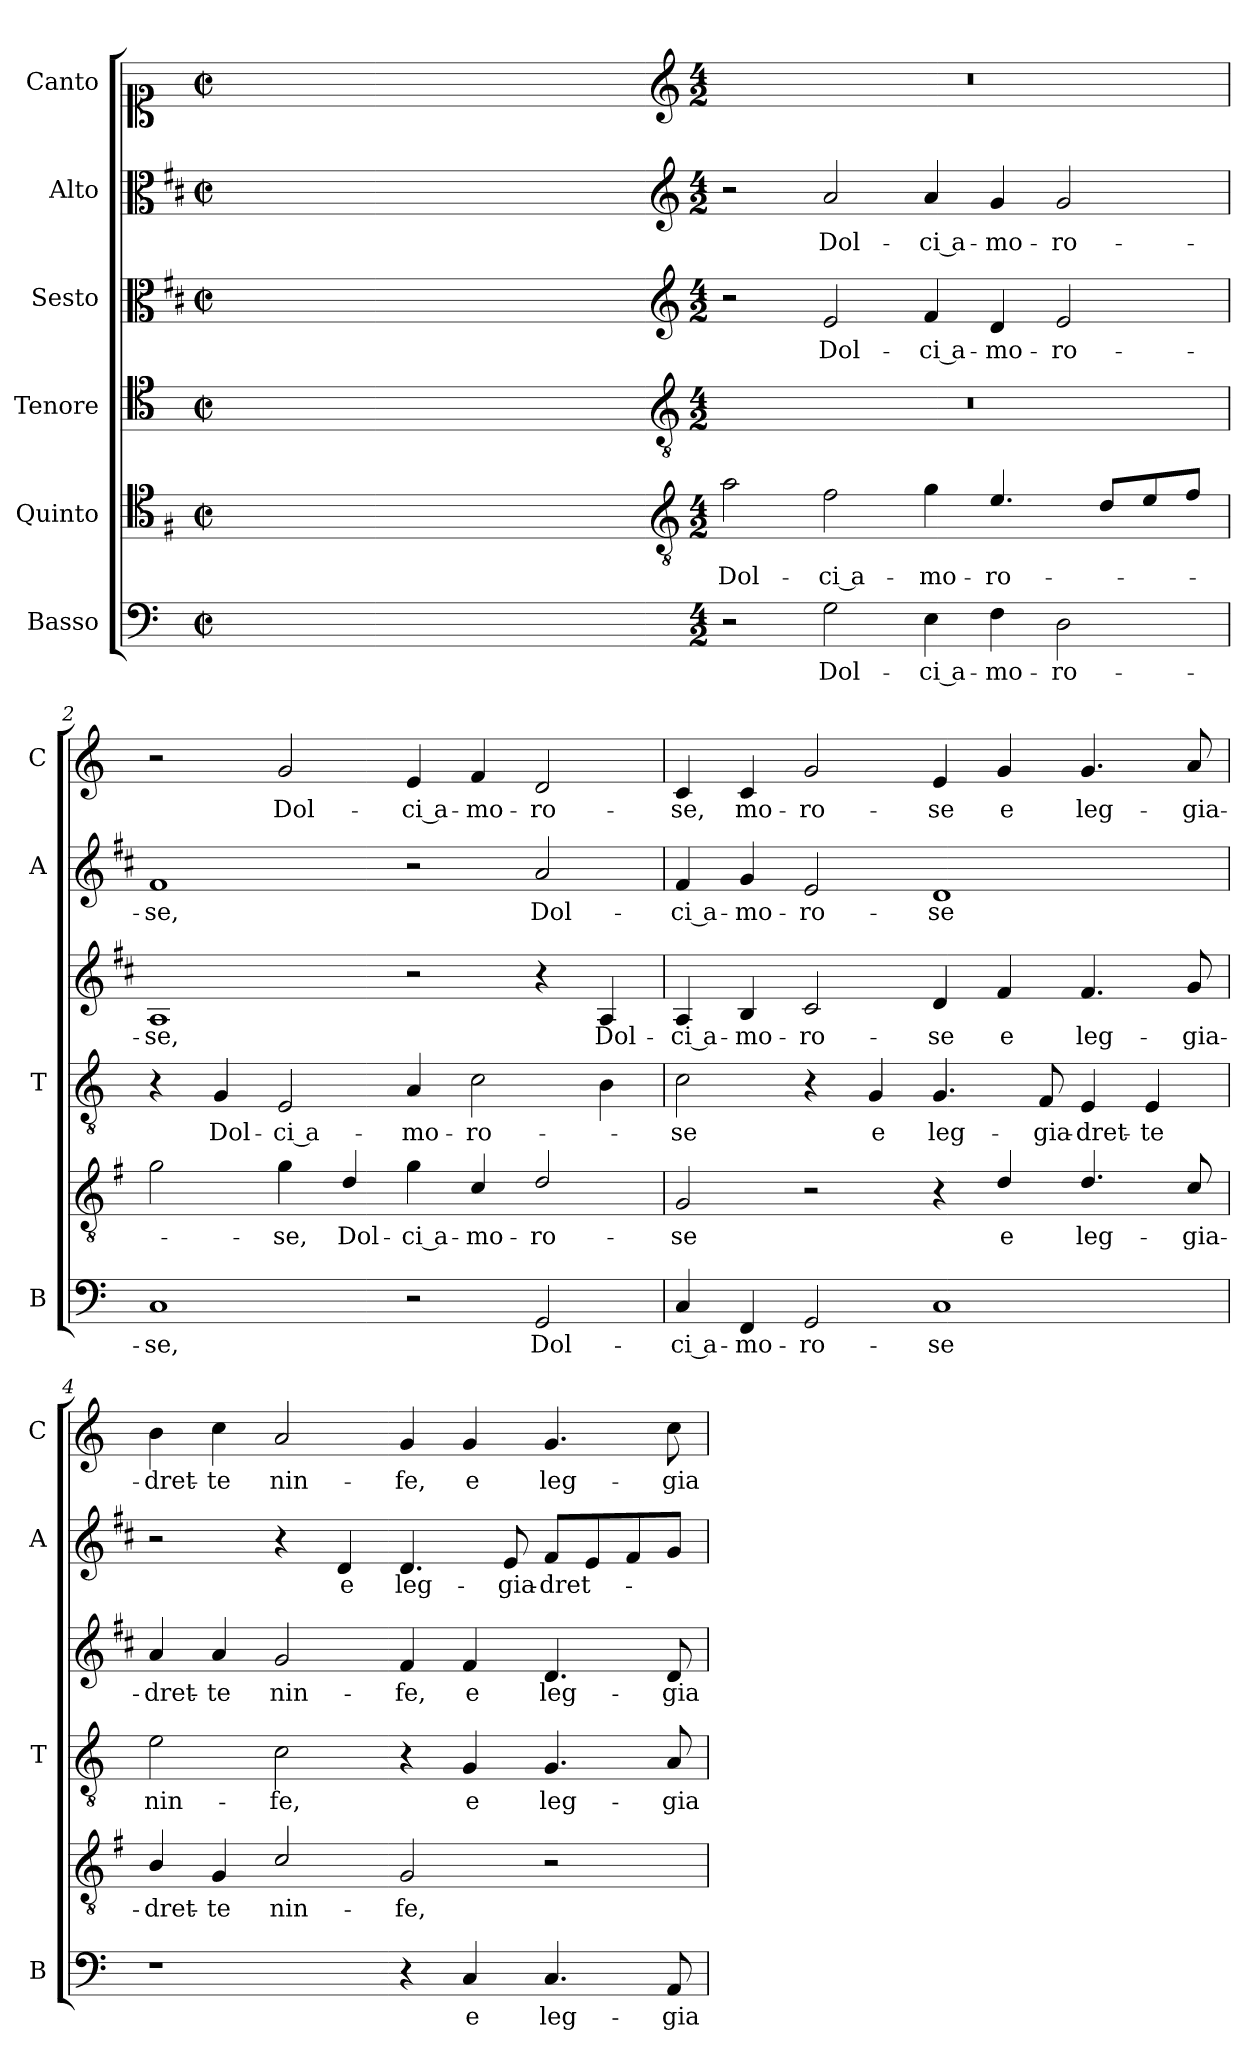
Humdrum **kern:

**kern	**text	**kern	**text	**kern	**text	**kern	**text	**kern	**text	**kern	**text
*part6	*part6	*part5	*part5	*part4	*part4	*part3	*part3	*part2	*part2	*part1	*part1
*staff6	*staff6	*staff5	*staff5	*staff4	*staff4	*staff3	*staff3	*staff2	*staff2	*staff1	*staff1
*I"Basso	*	*I"Quinto	*	*I"Tenore	*	*I"Sesto	*	*I"Alto	*	*I"Canto	*
*I'B	*	*	*	*I'T	*	*	*	*I'A	*	*I'C	*
*clefF4	*	*clefC4	*	*clefC4	*	*clefC3	*	*clefC3	*	*clefC1	*
*	*	*ITrd4c7	*	*	*	*ITrd1c2	*	*ITrd1c2	*	*	*
*k[]	*	*k[]	*	*k[]	*	*k[]	*	*k[]	*	*k[]	*
*C:	*	*C:	*	*C:	*	*C:	*	*C:	*	*C:	*
*M2/2	*	*M2/2	*	*M2/2	*	*M2/2	*	*M2/2	*	*M2/2	*
*met(c|)	*	*met(c|)	*	*met(c|)	*	*met(c|)	*	*met(c|)	*	*met(c|)	*
=	=	=	=	=	=	=	=	=	=	=	=
1ryy	.	1ryy	.	1ryy	.	1ryy	.	1ryy	.	1ryy	.
=1X-	=1X-	=1X-	=1X-	=1X-	=1X-	=1X-	=1X-	=1X-	=1X-	=1X-	=1X-
4ryy	.	4ryy	.	4ryy	.	4ryy	.	4ryy	.	4ryy	.
4ryy	.	4ryy	.	4ryy	.	4ryy	.	4ryy	.	4ryy	.
4ryy	.	4ryy	.	4ryy	.	4ryy	.	4ryy	.	4ryy	.
4ryy	.	4ryy	.	4ryy	.	4ryy	.	4ryy	.	4ryy	.
=1-	=1-	=1-	=1-	=1-	=1-	=1-	=1-	=1-	=1-	=1-	=1-
*	*	*clefGv2	*	*clefGv2	*	*clefG2	*	*clefG2	*	*clefG2	*
*M4/2	*	*M4/2	*	*M4/2	*	*M4/2	*	*M4/2	*	*M4/2	*
!	!	!	!LO:LY:b	!	!	!	!	!	!	!	!
2r	.	2d\	Dol-	0r	.	2r	.	2r	.	0r	.
!	!LO:LY:b	!	!LO:LY:b	!	!	!	!LO:LY:b	!	!LO:LY:b	!	!
2G\	Dol-	2B\	-ci a-	.	.	2d/	Dol-	2g/	Dol-	.	.
!	!LO:LY:b	!	!LO:LY:b	!	!	!	!LO:LY:b	!	!LO:LY:b	!	!
4E\	-ci a-	4c\	-mo-	.	.	4e/	-ci a-	4g/	-ci a-	.	.
!	!LO:LY:b	!	!LO:LY:b	!	!	!	!LO:LY:b	!	!LO:LY:b	!	!
4F\	-mo-	4.A/	-ro-	.	.	4c/	-mo-	4f/	-mo-	.	.
!	!LO:LY:b	!	!	!	!	!	!LO:LY:b	!	!LO:LY:b	!	!
2D\	-ro-	.	.	.	.	2d/	-ro-	2f/	-ro-	.	.
.	.	8G/L	.	.	.	.	.	.	.	.	.
.	.	8A/	.	.	.	.	.	.	.	.	.
.	.	8B/J	.	.	.	.	.	.	.	.	.
=2	=2	=2	=2	=2	=2	=2	=2	=2	=2	=2	=2
!	!LO:LY:b	!	!	!	!	!	!LO:LY:b	!	!LO:LY:b	!	!
1C	-se,	2c\	.	4r	.	1G	-se,	1e	-se,	2r	.
!	!	!	!	!	!LO:LY:b	!	!	!	!	!	!
.	.	.	.	4G/	Dol-	.	.	.	.	.	.
!	!	!	!LO:LY:b	!	!LO:LY:b	!	!	!	!	!	!LO:LY:b
.	.	4c\	-se,	2E/	-ci a-	.	.	.	.	2g/	Dol-
!	!	!	!LO:LY:b	!	!	!	!	!	!	!	!
.	.	4G/	Dol-	.	.	.	.	.	.	.	.
!	!	!	!LO:LY:b	!	!LO:LY:b	!	!	!	!	!	!LO:LY:b
2r	.	4c\	-ci a-	4A/	-mo-	2r	.	2r	.	4e/	-ci a-
!	!	!	!LO:LY:b	!	!LO:LY:b	!	!	!	!	!	!LO:LY:b
.	.	4F/	-mo-	2c\	-ro-	.	.	.	.	4f/	-mo-
!	!LO:LY:b	!	!LO:LY:b	!	!	!	!	!	!LO:LY:b	!	!LO:LY:b
2GG/	Dol-	2G/	-ro-	.	.	4r	.	2g/	Dol-	2d/	-ro-
!	!	!	!	!	!	!	!LO:LY:b	!	!	!	!
.	.	.	.	4B\	.	4G/	Dol-	.	.	.	.
=3	=3	=3	=3	=3	=3	=3	=3	=3	=3	=3	=3
!	!LO:LY:b	!	!LO:LY:b	!	!LO:LY:b	!	!LO:LY:b	!	!LO:LY:b	!	!LO:LY:b
4C/	-ci a-	2C/	-se	2c\	-se	4G/	-ci a-	4e/	-ci a-	4c/	-se,
!	!LO:LY:b	!	!	!	!	!	!LO:LY:b	!	!LO:LY:b	!	!LO:LY:b
4FF/	-mo-	.	.	.	.	4A/	-mo-	4f/	-mo-	4c/	mo-
!	!LO:LY:b	!	!	!	!	!	!LO:LY:b	!	!LO:LY:b	!	!LO:LY:b
2GG/	-ro-	2r	.	4r	.	2B/	-ro-	2d/	-ro-	2g/	-ro-
!	!	!	!	!	!LO:LY:b	!	!	!	!	!	!
.	.	.	.	4G/	e	.	.	.	.	.	.
!	!LO:LY:b	!	!	!	!LO:LY:b	!	!LO:LY:b	!	!LO:LY:b	!	!LO:LY:b
1C	-se	4r	.	4.G/	leg-	4c/	-se	1c	-se	4e/	-se
!	!	!	!LO:LY:b	!	!	!	!LO:LY:b	!	!	!	!LO:LY:b
.	.	4G/	e	.	.	4e/	e	.	.	4g/	e
!	!	!	!	!	!LO:LY:b	!	!	!	!	!	!
.	.	.	.	8F/	-gia-	.	.	.	.	.	.
!	!	!	!LO:LY:b	!	!LO:LY:b	!	!LO:LY:b	!	!	!	!LO:LY:b
.	.	4.G/	leg-	4E/	-dret-	4.e/	leg-	.	.	4.g/	leg-
!	!	!	!	!	!LO:LY:b	!	!	!	!	!	!
.	.	.	.	4E/	-te	.	.	.	.	.	.
!	!	!	!LO:LY:b	!	!	!	!LO:LY:b	!	!	!	!LO:LY:b
.	.	8F/	-gia-	.	.	8f/	-gia-	.	.	8a/	-gia-
!!LO:LB:g=z
=4	=4	=4	=4	=4	=4	=4	=4	=4	=4	=4	=4
!	!	!	!LO:LY:b	!	!LO:LY:b	!	!LO:LY:b	!	!	!	!LO:LY:b
1r	.	4E/	-dret-	2e\	nin-	4g/	-dret-	2r	.	4b\	-dret-
!	!	!	!LO:LY:b	!	!	!	!LO:LY:b	!	!	!	!LO:LY:b
.	.	4C/	-te	.	.	4g/	-te	.	.	4cc\	-te
!	!	!	!LO:LY:b	!	!LO:LY:b	!	!LO:LY:b	!	!	!	!LO:LY:b
.	.	2F/	nin-	2c\	-fe,	2f/	nin-	4r	.	2a/	nin-
!	!	!	!	!	!	!	!	!	!LO:LY:b	!	!
.	.	.	.	.	.	.	.	4c/	e	.	.
!	!	!	!LO:LY:b	!	!	!	!LO:LY:b	!	!LO:LY:b	!	!LO:LY:b
4r	.	2C/	-fe,	4r	.	4e/	-fe,	4.c/	leg-	4g/	-fe,
!	!LO:LY:b	!	!	!	!LO:LY:b	!	!LO:LY:b	!	!	!	!LO:LY:b
4C/	e	.	.	4G/	e	4e/	e	.	.	4g/	e
!	!	!	!	!	!	!	!	!	!LO:LY:b	!	!
.	.	.	.	.	.	.	.	8d/	-gia-	.	.
!	!LO:LY:b	!	!	!	!LO:LY:b	!	!LO:LY:b	!	!LO:LY:b	!	!LO:LY:b
4.C/	leg-	2r	.	4.G/	leg-	4.c/	leg-	8e/L	-dret-	4.g/	leg-
.	.	.	.	.	.	.	.	8d/	.	.	.
.	.	.	.	.	.	.	.	8e/	.	.	.
!	!LO:LY:b	!	!	!	!LO:LY:b	!	!LO:LY:b	!	!	!	!LO:LY:b
8AA/	-gia-	.	.	8A/	-gia-	8c/	-gia-	8f/J	.	8cc\	-gia-
=	=	=	=	=	=	=	=	=	=	=	=
*-	*-	*-	*-	*-	*-	*-	*-	*-	*-	*-	*-
